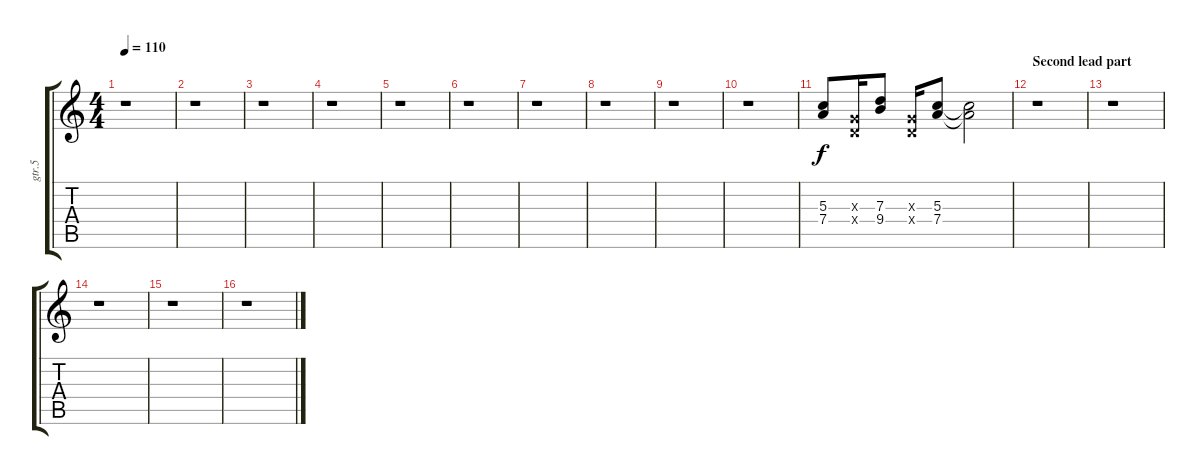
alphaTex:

\track ("gtr.5" "gtr.5") {instrument overdrivenguitar}
\staff {score tabs}
\tuning (E4 B3 G3 D3 A2 E2) {hide}
\ts (4 4)
\tempo 110
\clef g2
\ks c
r.1{dy f} |
r.1 |
r.1 |
r.1 |
r.1 |
r.1 |
r.1 |
r.1 |
r.1 |
r.1 |
(5.3 7.4).8 (0.3{x} 0.4{x}).16 (7.3 9.4).8 (0.3{x} 0.4{x}).16 (5.3 7.4).8 (5.3{t} 7.4{t}).2 |
\section ("" "Second lead part")
r.1 |
r.1 |
r.1 |
r.1 |
r.1
